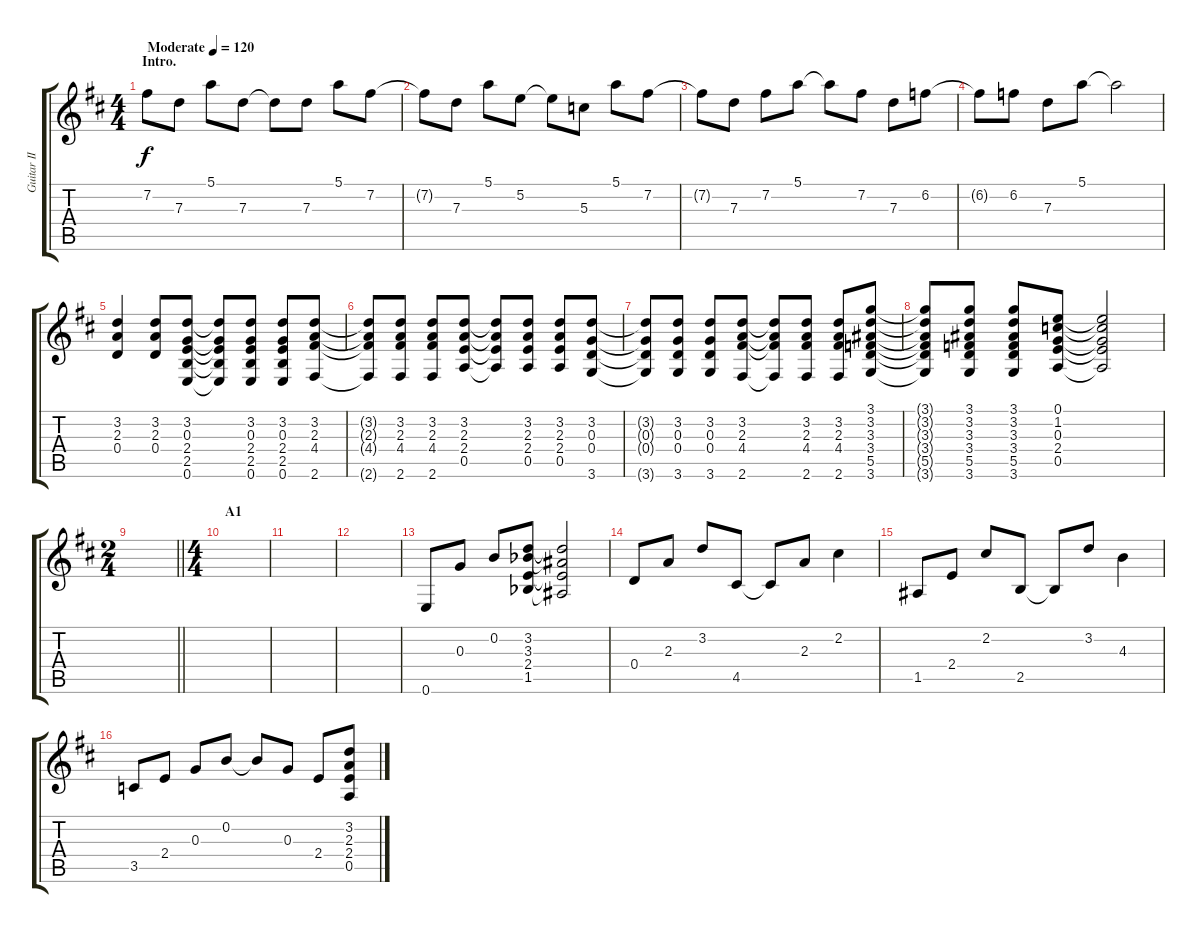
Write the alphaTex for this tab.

\track ("Guitar II (Hirasawa Yui)" "Guitar II ") {instrument acousticguitarsteel}
\staff {score tabs}
\tuning (E4 B3 G3 D3 A2 E2) {hide}
\ts (4 4)
\section ("" "Intro.")
\tempo (120 "Moderate")
\clef g2
\ks d
7.2.8{dy f instrument acousticguitarsteel} 7.3.8 5.1.8 7.3.8 7.3{t}.8 7.3.8 5.1.8 7.2.8 |
7.2{t}.8 7.3.8 5.1.8 5.2.8 5.2{t}.8 5.3.8 5.1.8 7.2.8 |
7.2{t}.8 7.3.8 7.2.8 5.1.8 5.1{t}.8 7.2.8 7.3.8 6.2.8 |
6.2{t}.8 6.2.8 7.3.8 5.1.8 5.1{t}.2 |
(3.2 2.3 0.4).4 (3.2 2.3 0.4).8 (3.2 0.3 2.4 2.5 0.6).8 (3.2{t} 0.3{t} 2.4{t} 2.5{t} 0.6{t}).8 (3.2 0.3 2.4 2.5 0.6).8 (3.2 0.3 2.4 2.5 0.6).8 (3.2 2.3 4.4 2.6).8 |
(3.2{t} 2.3{t} 4.4{t} 2.6{t}).8 (3.2 2.3 4.4 2.6).8 (3.2 2.3 4.4 2.6).8 (3.2 2.3 2.4 0.5).8 (3.2{t} 2.3{t} 2.4{t} 0.5{t}).8 (3.2 2.3 2.4 0.5).8 (3.2 2.3 2.4 0.5).8 (3.2 0.3 0.4 3.6).8 |
(3.2{t} 0.3{t} 0.4{t} 3.6{t}).8 (3.2 0.3 0.4 3.6).8 (3.2 0.3 0.4 3.6).8 (3.2 2.3 4.4 2.6).8 (3.2{t} 2.3{t} 4.4{t} 2.6{t}).8 (3.2 2.3 4.4 2.6).8 (3.2 2.3 4.4 2.6).8 (3.1 3.2 3.3 3.4 5.5 3.6).8 |
(3.1{t} 3.2{t} 3.3{t} 3.4{t} 5.5{t} 3.6{t}).8 (3.1 3.2 3.3 3.4 5.5 3.6).8 (3.1 3.2 3.3 3.4 5.5 3.6).8 (0.1 1.2 0.3 2.4 0.5).8 (0.1{t} 1.2{t} 0.3{t} 2.4{t} 0.5{t}).2 |
\ts (2 4)
\barLineRight lightlight
|
\ts (4 4)
\section ("" "A1")
|
|
|
0.6.8 0.3.8 0.2.8 (3.2 3.3{acc b} 2.4 1.5{acc b}).8 (3.2{t} 3.3{t} 2.4{t} 1.5{t}).2 |
0.4.8 2.3.8 3.2.8 4.5.8 4.5{t}.8 2.3.8 2.2.4 |
1.5.8 2.4.8 2.2.8 2.5.8 2.5{t}.8 3.2.8 4.3.4 |
3.5.8 2.4.8 0.3.8 0.2.8 0.2{t}.8 0.3.8 2.4.8 (3.2 2.3 2.4 0.5).8
